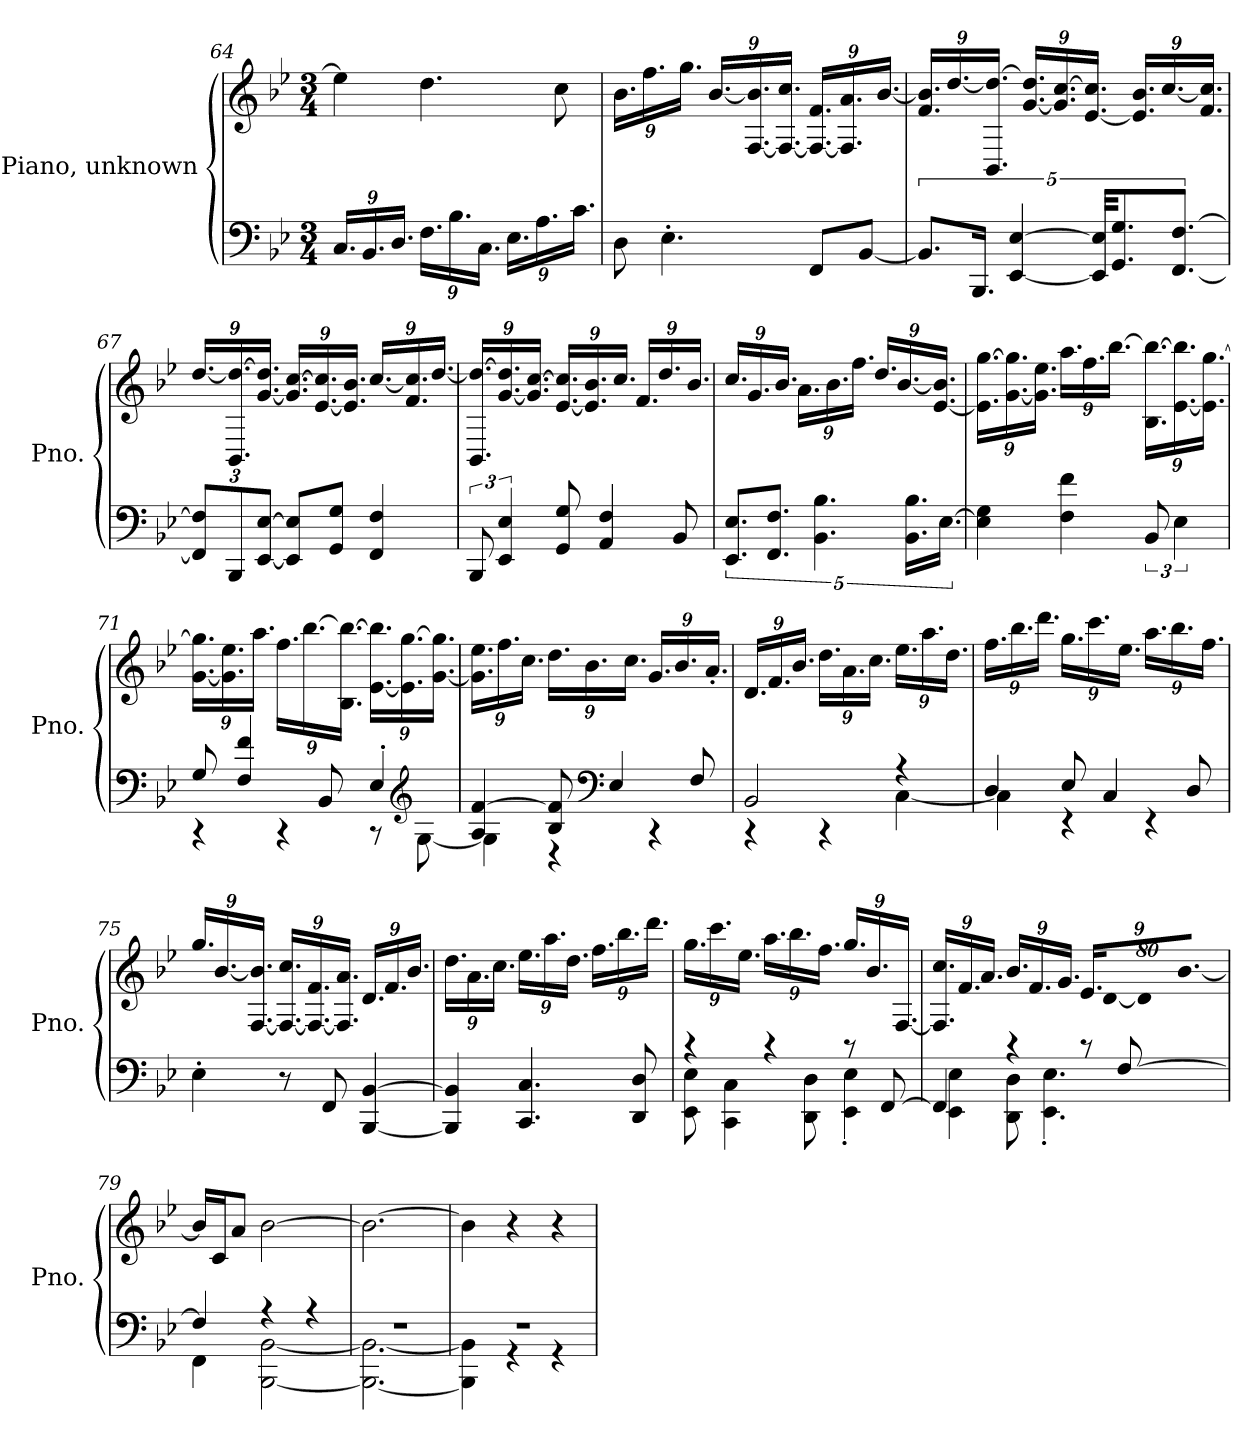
**kern	**kern
*part1	*part1
*staff2	*staff1
*I"Piano, unknown	*
*I'Pno.	*
*clefF4	*clefG2
*k[b-e-]	*k[b-e-]
*M3/4	*M3/4
*Xbrackettup	*
=64	=64
18.C/LL	4ee-\]
18.BB-/	.
18.D/JJ	.
18.F\LL	4.dd\
18.B-\	.
18.C\JJ	.
18.E-\LL	.
18.A\	.
.	8cc\
18.c\JJ	.
!!LO:LB:g=z
=65	=65
*	*Xbrackettup
8D\	18.b-\LL
.	18.ff\
4.E-'\	.
.	18.gg\JJ
.	[18.b-/LL
.	[18.F/ 18.b-/]
.	18.F/_ 18.cc/JJ
8FF/L	18.F/_ 18.f/LL
.	18.F/] 18.a/
[8BB-/J	.
.	[18.b-/JJ
=66	=66
*brackettup	*
10.BB-/L]	18.f/ 18.b-/]LL
.	[18.dd/
20.BBB-/Jk	.
.	18.BB-/ 18.dd/_JJ
[5EE-/ [5E-/	.
.	[18.g/ 18.dd/]LL
.	18.g/] [18.cc/
.	[18.e-/ 18.cc/]JJ
40EE-/] 40E-/]KKL	.
10.GG/ 10.G/	.
.	18.e-/] 18.b-/LL
.	[18.cc/
[10.FF/ [10.F/J	.
.	18.f/ 18.cc/]JJ
!!LO:LB:g=z
=67	=67
*Xbrackettup	*
12FF/] 12F/]L	[18.dd/LL
12BBB-/	18.BB-/ 18.dd/_
[12EE-/ [12E-/J	[18.g/ 18.dd/]JJ
8EE-/] 8E-/]L	18.g/] [18.cc/LL
.	[18.e-/ 18.cc/]
8GG/ 8G/J	.
.	18.e-/] 18.b-/JJ
4FF/ 4F/	[18.cc/LL
.	18.f/ 18.cc/]
.	[18.dd/JJ
=68	=68
*brackettup	*
12BBB-/	18.BB-/ 18.dd/_LL
6EE-/ 6E-/	[18.g/ 18.dd/]
.	18.g/] [18.cc/JJ
8GG/ 8G/	[18.e-/ 18.cc/]LL
.	18.e-/] 18.b-/
4AA/ 4F/	.
.	18.cc/JJ
.	18.f/LL
.	18.dd/
8BB-/	.
.	18.b-/JJ
!!LO:LB:g=z
=69	=69
10.EE-/ 10.E-/L	18.cc/LL
.	18.g/
10.FF/ 10.F/J	.
.	18.b-/JJ
.	18.a\LL
5.BB-\ 5.B-\	.
.	18.b-\
.	18.ff\JJ
.	18.dd/LL
.	[18.b-/
20.BB-\ 20.B-\LL	.
.	[18.e-/ 18.b-/]JJ
[20.E-\JJ	.
=70	=70
4E-\] 4G\	18.e-\] [18.gg\LL
.	[18.g\ 18.gg\]
.	18.g\] 18.ee-\JJ
4F\ 4f\	18.aa\LL
.	18.ff\
.	[18.bb-\JJ
12BB-/	18.B-\ 18.bb-\_LL
6E-\	[18.e-\ 18.bb-\]
.	18.e-\] [18.gg\JJ
!!LO:LB:g=z
=71	=71
*^	*
8G/	4r	[18.g\ 18.gg\]LL
.	.	18.g\] 18.ee-\
4F/ 4f/	.	.
.	.	18.aa\JJ
.	4r	18.ff\LL
.	.	[18.bb-\
8BB-/	.	.
.	.	18.B-\ 18.bb-\_JJ
4E-'/	8r	[18.e-\ 18.bb-\]LL
.	.	18.e-\] [18.gg\
*clefG2	*	*
.	[8G\	.
.	.	[18.g\ 18.gg\]JJ
=72	=72	=72
4A/ [4f/	4G\]	18.g\] 18.ee-\LL
.	.	18.ff\
.	.	18.cc\JJ
8B-/ 8f/]	4r	18.dd\LL
.	.	18.b-\
*clefF4	*	*
4E-/	.	.
.	.	18.cc\JJ
.	4r	18.g/LL
.	.	18.b-/
8F/	.	.
.	.	18.a'/JJ
=73	=73	=73
2BB-/	4r	18.d/LL
.	.	18.f/
.	.	18.b-/JJ
.	4r	18.dd\LL
.	.	18.a\
.	.	18.cc\JJ
4r	[4C\	18.ee-\LL
.	.	18.aa\
.	.	18.dd\JJ
!!LO:LB:g=z
=74	=74	=74
4D/	4C\]	18.ff\LL
.	.	18.bb-\
.	.	18.ddd\JJ
8E-/	4r	18.gg\LL
.	.	18.ccc\
4C/	.	.
.	.	18.ee-\JJ
.	4r	18.aa\LL
.	.	18.bb-\
8D/	.	.
.	.	18.ff\JJ
*v	*v	*
=75	=75
4E-'\	18.gg/LL
.	[18.b-/
.	[18.F/ 18.b-/]JJ
8r	18.F/_ 18.cc/LL
.	18.F/_ 18.f/
8FF/	.
.	18.F/] 18.a/JJ
[4BBB-/ [4BB-/	18.d/LL
.	18.f/
.	18.b-/JJ
=76	=76
4BBB-/] 4BB-/]	18.dd\LL
.	18.a\
.	18.cc\JJ
4.CC/ 4.C/	18.ee-\LL
.	18.aa\
.	18.dd\JJ
.	18.ff\LL
.	18.bb-\
8DD/ 8D/	.
.	18.ddd\JJ
!!LO:PB:g=z
=77	=77
*^	*
4r	8EE-\ 8E-\	18.gg\LL
.	.	18.ccc\
.	4CC\ 4C\	.
.	.	18.ee-\JJ
4r	.	18.aa\LL
.	.	18.bb-\
.	8DD\ 8D\	.
.	.	18.ff\JJ
8r	4EE-\' 4E-\'	18.gg/LL
.	.	18.b-/
[8FF/	.	.
.	.	[18.F/JJ
=78	=78	=78
4FF/]	4EE-\ 4E-\	18.F/] 18.cc/LL
.	.	18.f/
.	.	18.a/JJ
4r	8DD\ 8D\	18.b-/LL
.	.	18.f/
.	4.EE-\' 4.E-\'	.
.	.	18.g/JJ
8r	.	18.e-/KL
!	!	!LO:N:vis=8
.	.	[640%71d/
[8F/	.	.
!	!	!LO:N:vis=64
.	.	640%9d/KLL]
.	.	[36.b-/JJJ
=79	=79	=79
4F/]	4FF\	16b-/LL]
.	.	16c/J
.	.	8a/J
4r	[2BBB-\ [2BB-\	[2b-\
4r	.	.
=80	=80	=80
2.r	2.BBB-\_ 2.BB-\_	2.b-\_
=81	=81	=81
2.r	4BBB-\] 4BB-\]	4b-\]
.	4r	4r
.	4r	4r
*v	*v	*
=	=
*-	*-
